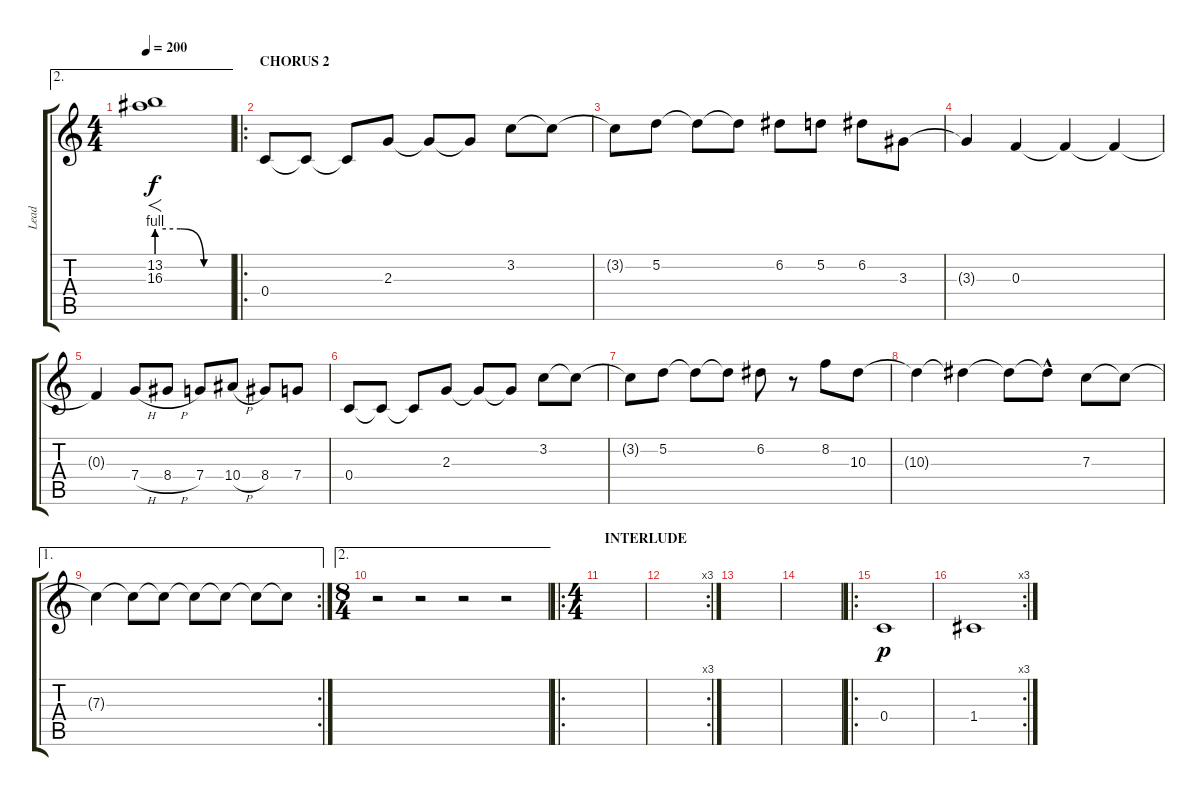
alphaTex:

\track ("Lead" "Lead") {instrument distortionguitar}
\staff {score tabs}
\tuning (D4 A3 F3 C3 G2 C2) {hide}
\ae 2
\ts (4 4)
\tempo 200
\clef g2
\ks c
(13.2 16.3{be (custom 0 4 20 4 40 0 60 0)}).1{f dy f} |
\ro
\section ("" "CHORUS 2")
0.4.8 0.4{t}.8 0.4{t}.8 2.3.8 2.3{t}.8 2.3{t}.8 3.2.8 3.2{t}.8 |
3.2{t}.8 5.2.8 5.2{t}.8 5.2{t}.8 6.2.8 5.2.8 6.2.8 3.3.8 |
3.3{t}.4 0.3.4 0.3{t}.4 0.3{t}.4 |
0.3{t}.4 7.4{h}.8 8.4{h}.8 7.4.8 10.4{h}.8 8.4.8 7.4.8 |
0.4.8 0.4{t}.8 0.4{t}.8 2.3.8 2.3{t}.8 2.3{t}.8 3.2.8 3.2{t}.8 |
3.2{t}.8 5.2.8 5.2{t}.8 5.2{t}.8 6.2.8 r.8 8.2.8 10.3.8 |
10.3{t}.4 10.3{t}.4 10.3{t}.8 10.3{hac t}.8 7.3.8 7.3{t}.8 |
\ae 1
\rc 2
7.3{t}.4 7.3{t}.8 7.3{t}.8 7.3{t}.8 7.3{t}.8 7.3{t}.8 7.3{t}.8 |
\ae 2
\ts (8 4)
r.2 r.2 r.2 r.2 |
\ro
\ts (4 4)
\section ("" "INTERLUDE")
|
\rc 3
|
|
|
\ro
0.4.1{dy p} |
\rc 3
1.4.1
